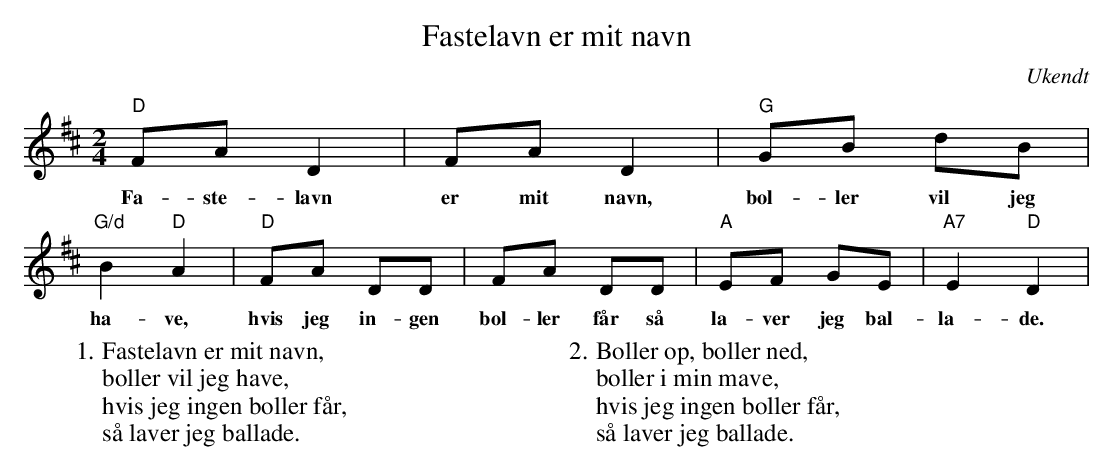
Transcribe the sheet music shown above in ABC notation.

X:1
C: Ukendt
L: 1/8
M: 2/4
T: Fastelavn er mit navn
K:D
"D"FA D2|FA D2|"G"GB dB|"G/d"B2 "D"A2|"D"FA DD|FA DD|"A"EF GE|"A7"E2 "D"D2|
w: Fa-ste-lavn er mit navn, bol-ler vil jeg ha-ve, hvis jeg in-gen bol-ler f\345r s\345 la-ver jeg bal-la-de.
W:1. Fastelavn er mit navn,
W:boller vil jeg have,
W:hvis jeg ingen boller f\345r,
W:s\345 laver jeg ballade.
W:
W:2. Boller op, boller ned,
W:boller i min mave,
W:hvis jeg ingen boller f\345r,
W:s\345 laver jeg ballade.
